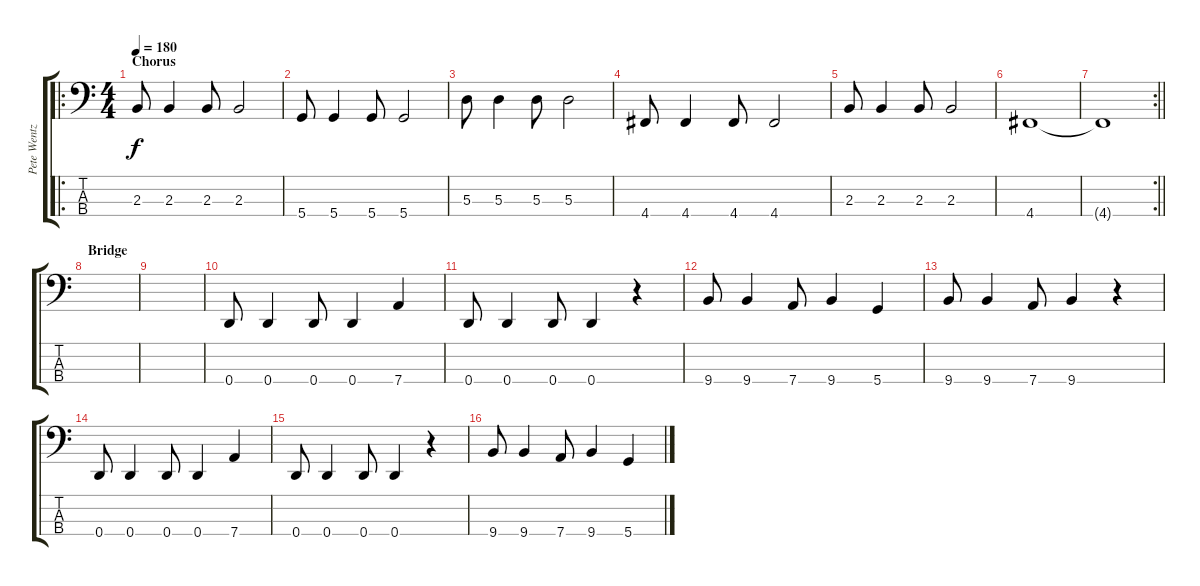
\track ("Pete Wentz (Bass)" "Pete Wentz") {instrument electricbassfinger}
\staff {score tabs}
\tuning (G2 D2 A1 D1) {hide}
\ro
\ts (4 4)
\section ("" "Chorus")
\tempo 180
\clef f4
\ks c
2.3.8{dy f} 2.3.4 2.3.8 2.3.2 |
5.4.8 5.4.4 5.4.8 5.4.2 |
5.3.8 5.3.4 5.3.8 5.3.2 |
4.4.8 4.4.4 4.4.8 4.4.2 |
2.3.8 2.3.4 2.3.8 2.3.2 |
4.4.1 |
\rc 2
\barLineRight lightlight
4.4{t}.1 |
\section ("" "Bridge")
|
|
0.4.8 0.4.4 0.4.8 0.4.4 7.4.4 |
0.4.8 0.4.4 0.4.8 0.4.4 r.4 |
9.4.8 9.4.4 7.4.8 9.4.4 5.4.4 |
9.4.8 9.4.4 7.4.8 9.4.4 r.4 |
0.4.8 0.4.4 0.4.8 0.4.4 7.4.4 |
0.4.8 0.4.4 0.4.8 0.4.4 r.4 |
9.4.8 9.4.4 7.4.8 9.4.4 5.4.4
